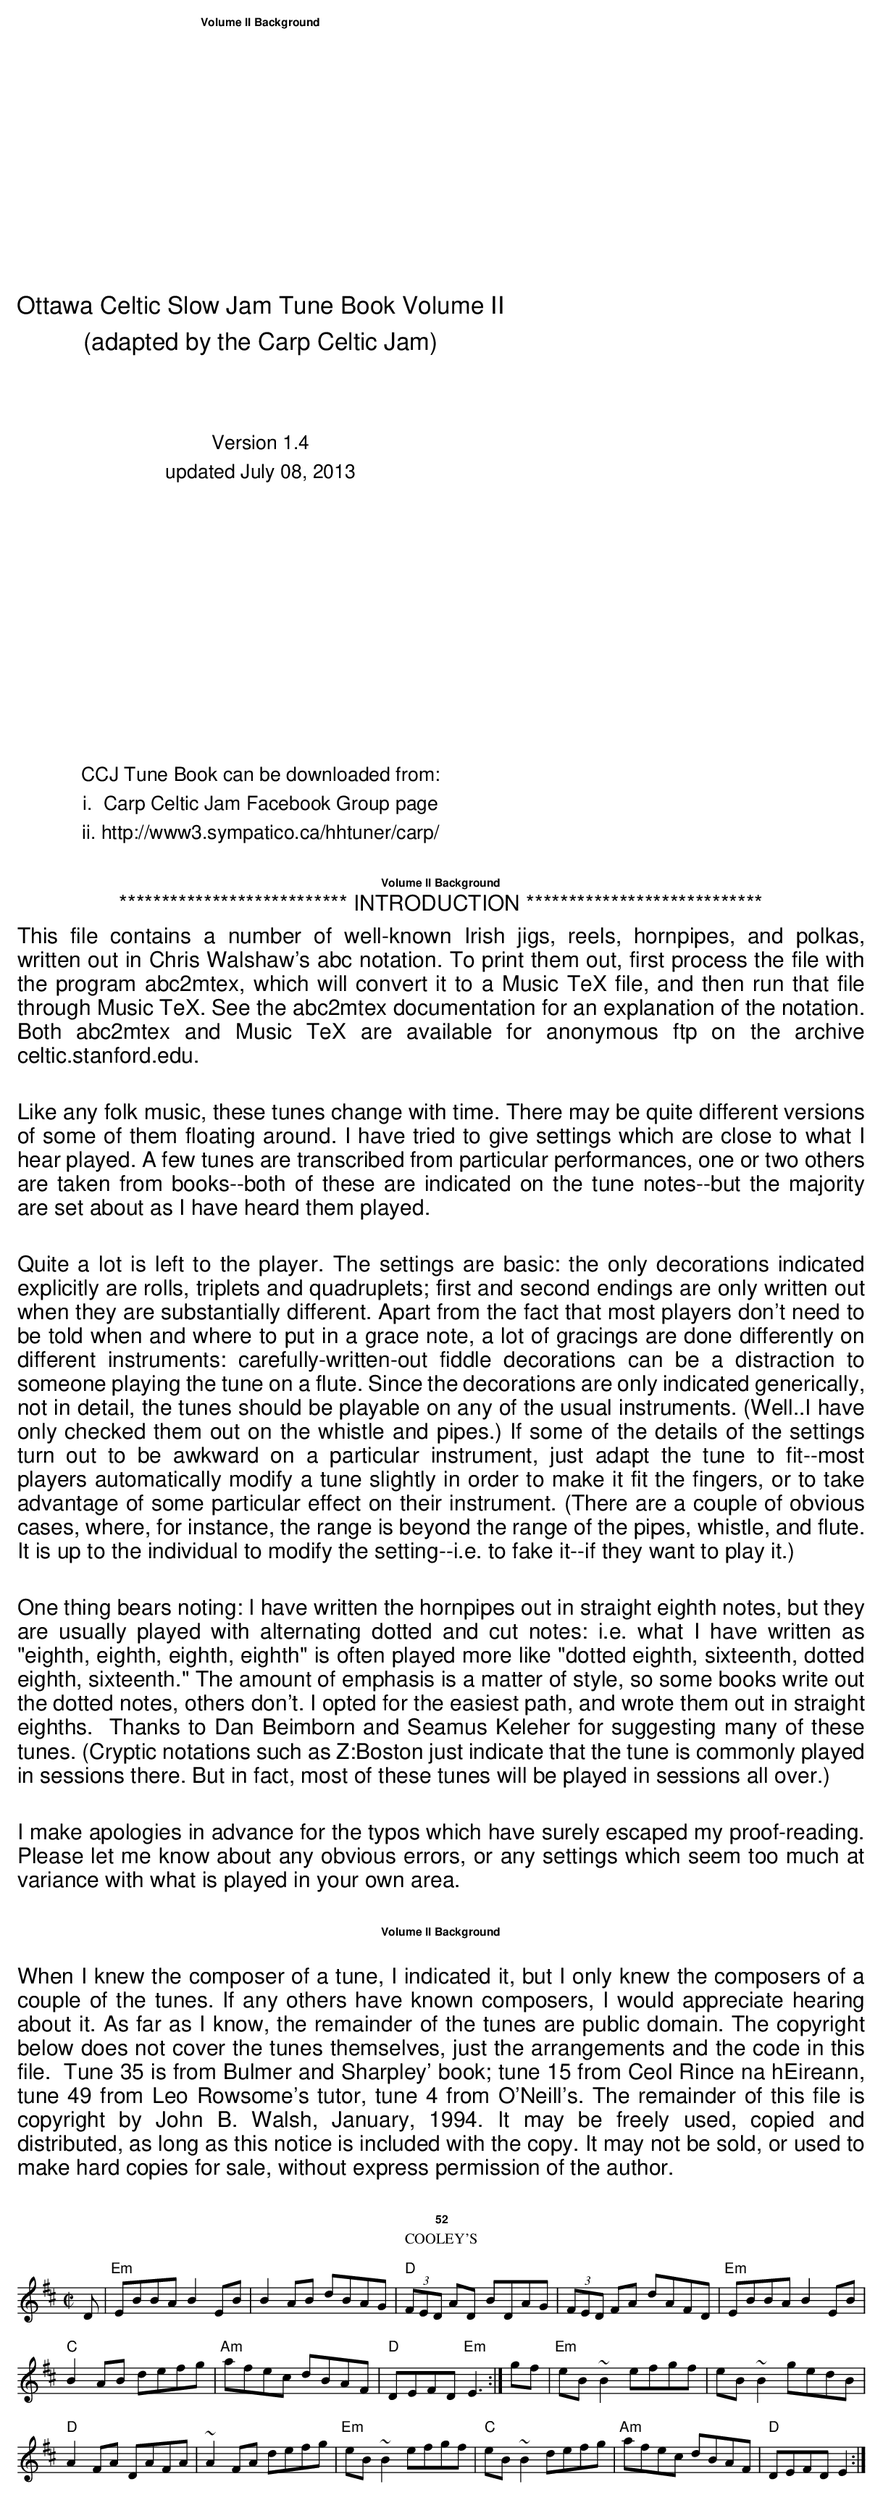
X:1
T:Cooley's
M:C|
E:7
K:Edor
D|"Em"EBBA B2 EB|B2 AB dBAG|"D"(3FED AD BDAG|\
(3FED FA dAFD|"Em"EBBAB2 EB|
"C"B2 AB defg|"Am"afec dBAF|"D"DEFD "Em"E3:|\
gf|"Em"eB ~B2 efgf|eB ~B2 gedB|
"D"A2 FA DAFA|~A2 FA defg|"Em"eB~B2 efgf|\
"C"eB ~B2 defg|"Am"afec dBAF|"D"DEFD E2:|
